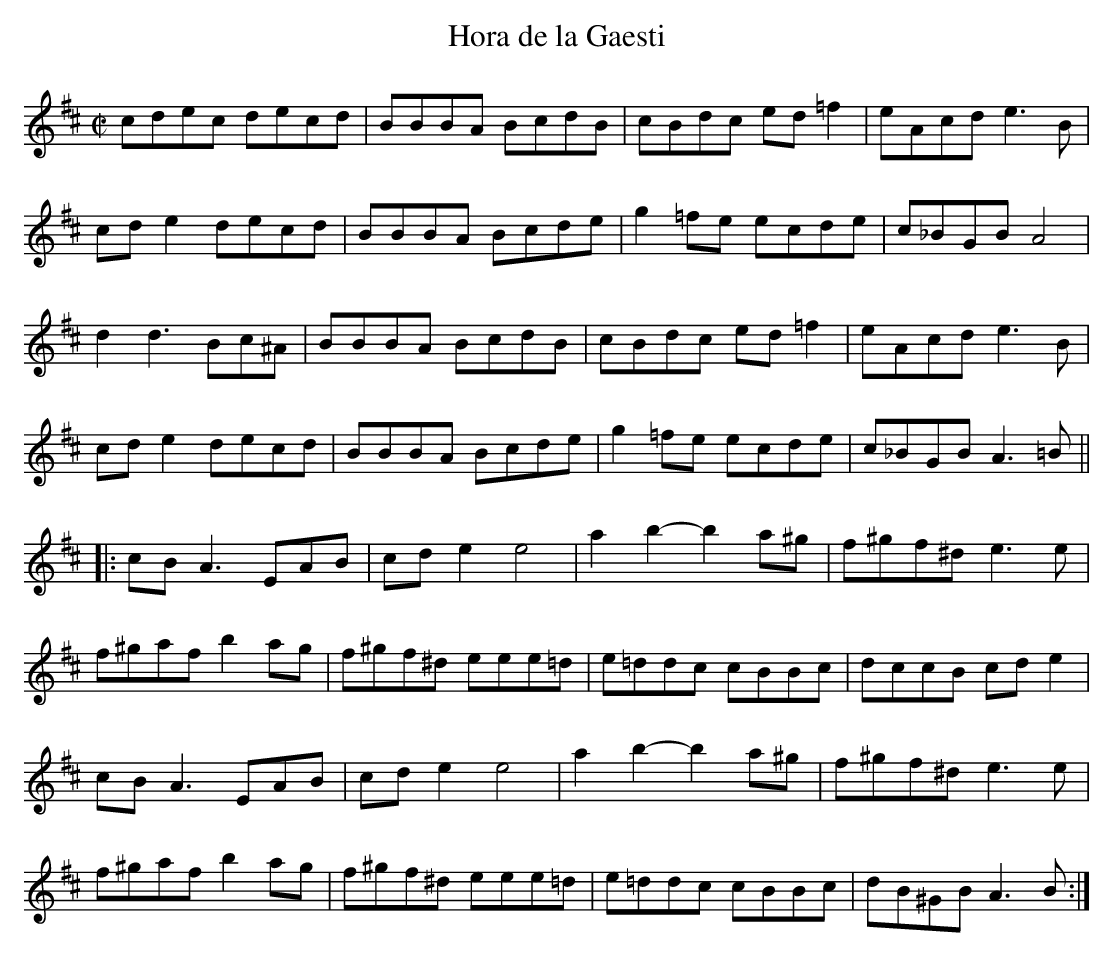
X:1
T:Hora de la Gaesti
M:C|
L:1/8
K:Amix
cdec decd | BBBA BcdB | cBdc ed=f2 | eAcd e3B |
cde2 decd | BBBA Bcde | g2=fe ecde | c_BGB A4 |
d2d3 Bc^A | BBBA BcdB | cBdc ed=f2 | eAcd e3B |
cde2 decd | BBBA Bcde | g2=fe ecde | c_BGB A3=B ||
|: cBA3 EAB | cde2 e4 | a2b2- b2a^g | f^gf^d e3e |
f^gaf b2ag | f^gf^d eee=d | e=ddc cBBc | dccB cde2 |
cBA3 EAB | cde2 e4 | a2b2- b2a^g | f^gf^d e3e |
f^gaf b2ag | f^gf^d eee=d | e=ddc cBBc | dB^GB A3B :|
